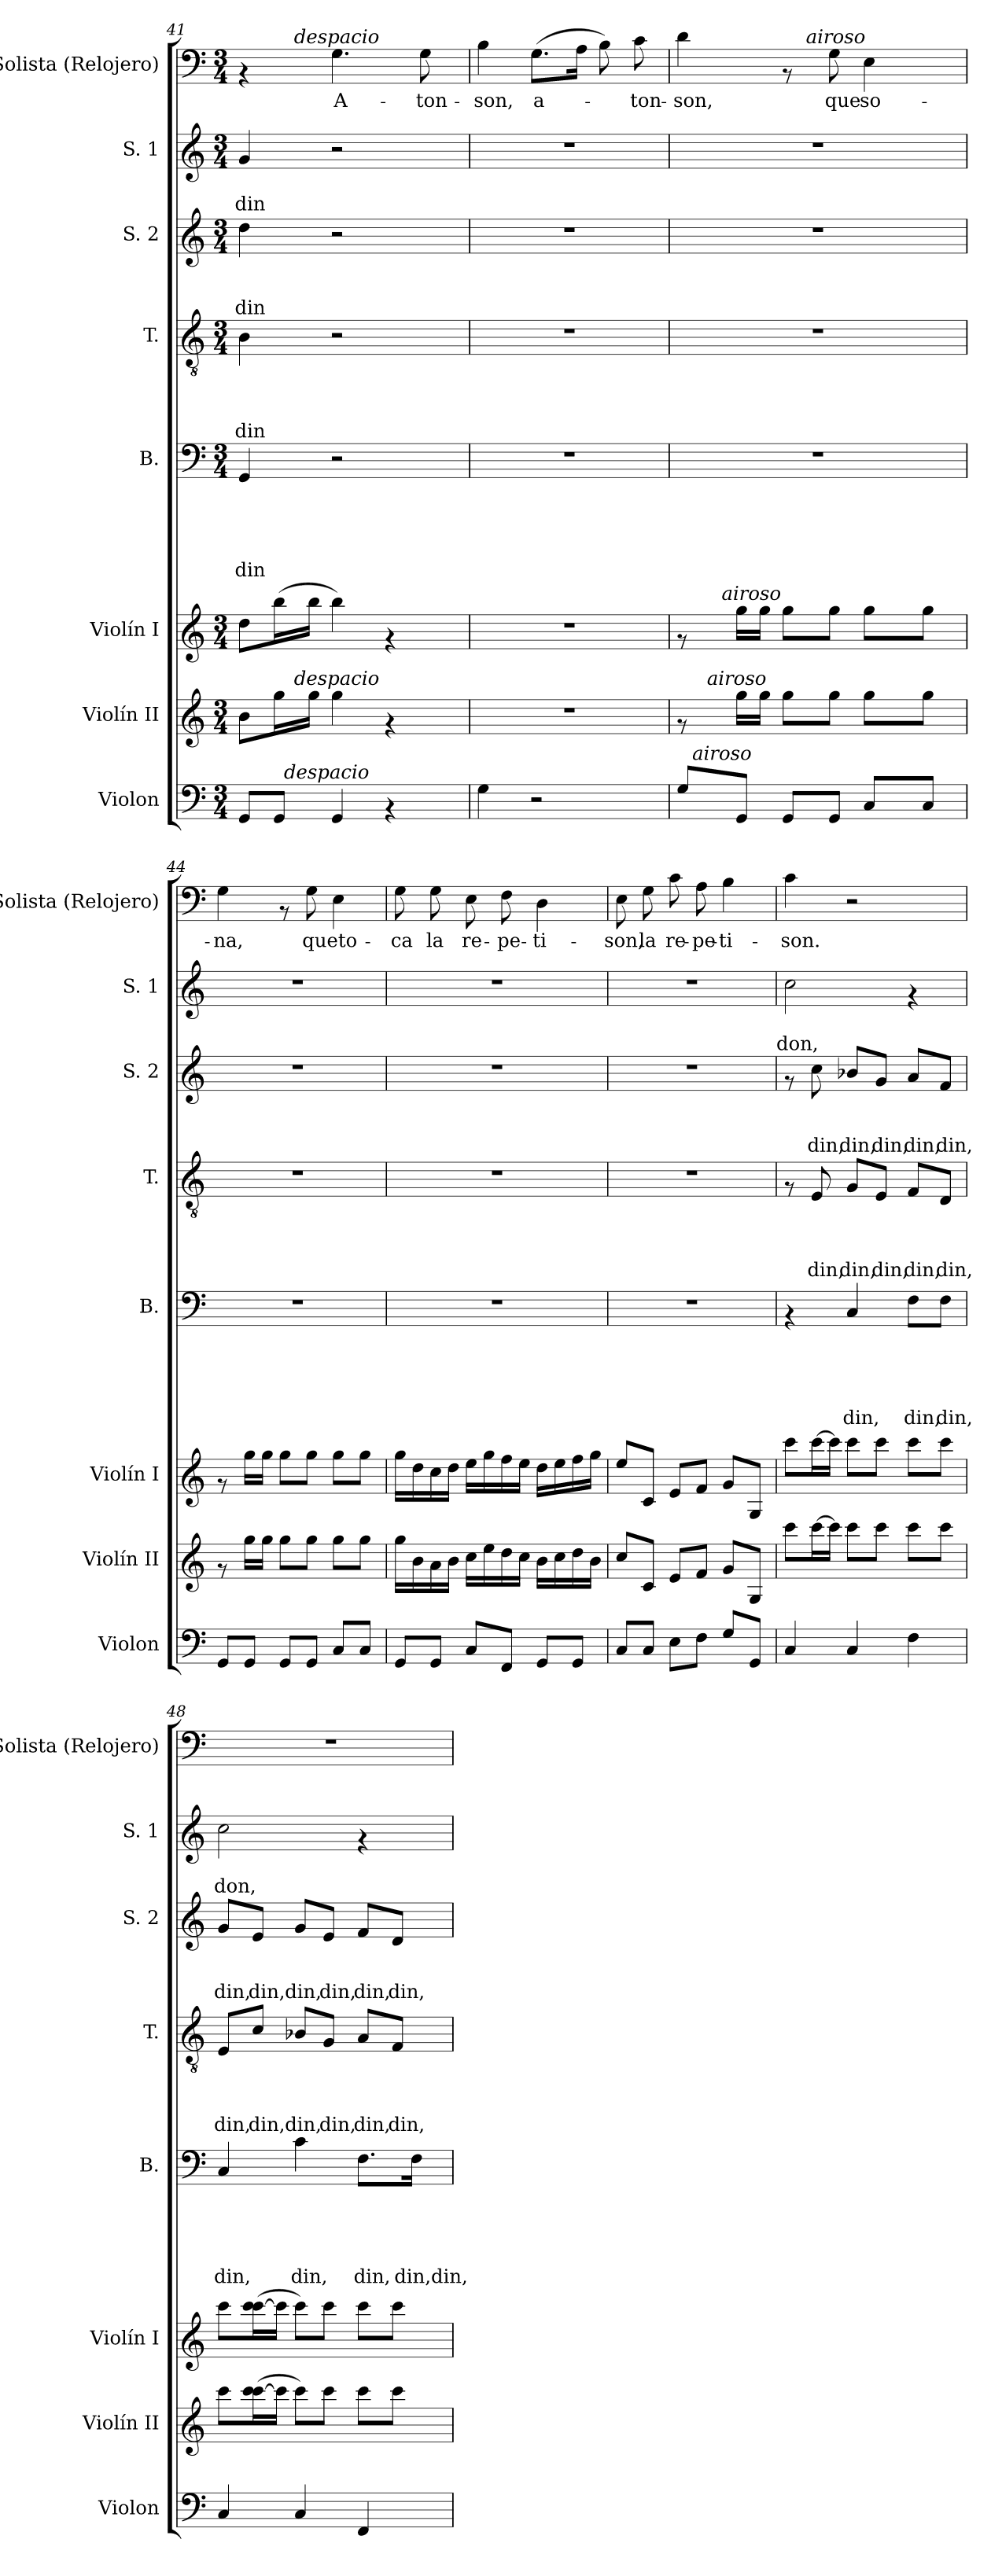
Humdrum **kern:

**kern	**kern	**kern	**kern	**text	**text	**text	**text	**text	**kern	**text	**text	**text	**text	**kern	**text	**text	**text	**kern	**text	**text	**kern	**text
*part8	*part7	*part6	*part5	*part5	*part5	*part5	*part5	*part5	*part4	*part4	*part4	*part4	*part4	*part3	*part3	*part3	*part3	*part2	*part2	*part2	*part1	*part1
*staff8	*staff7	*staff6	*staff5	*staff5	*staff5	*staff5	*staff5	*staff5	*staff4	*staff4	*staff4	*staff4	*staff4	*staff3	*staff3	*staff3	*staff3	*staff2	*staff2	*staff2	*staff1	*staff1
*I"Violon	*I"Violín II	*I"Violín I	*I"B.	*	*	*	*	*	*I"T.	*	*	*	*	*I"S. 2	*	*	*	*I"S. 1	*	*	*I"Solista (Relojero)	*
*I'Violon	*I'Violín II	*I'Violín I	*I'B.	*	*	*	*	*	*I'T.	*	*	*	*	*I'S. 2	*	*	*	*I'S. 1	*	*	*I'Solista (Relojero)	*
*clefF4	*clefG2	*clefG2	*clefF4	*	*	*	*	*	*clefGv2	*	*	*	*	*clefG2	*	*	*	*clefG2	*	*	*clefF4	*
*k[]	*k[]	*k[]	*k[]	*	*	*	*	*	*k[]	*	*	*	*	*k[]	*	*	*	*k[]	*	*	*k[]	*
*C:	*C:	*C:	*C:	*	*	*	*	*	*C:	*	*	*	*	*C:	*	*	*	*C:	*	*	*C:	*
*M3/4	*M3/4	*M3/4	*M3/4	*	*	*	*	*	*M3/4	*	*	*	*	*M3/4	*	*	*	*M3/4	*	*	*M3/4	*
=41	=41	=41	=41	=41	=41	=41	=41	=41	=41	=41	=41	=41	=41	=41	=41	=41	=41	=41	=41	=41	=41	=41
!	!	!	!	!	!	!	!	!LO:LY:b	!	!	!	!	!LO:LY:b	!	!	!	!LO:LY:b	!	!	!LO:LY:b	!	!
*^	*^	*	*	*	*	*	*	*	*	*	*	*	*	*	*	*	*	*	*	*	*^	*
8GG/L	8ryy	8b\L	8ryy	8dd\L	4GG/	.	.	.	.	din	4B\	.	.	.	din	4dd\	.	.	din	4g/	.	din	4rAA	8ryy	.
8GG/J	64ryy	16gg\L	32ryy	(<16bb\L	.	.	.	.	.	.	.	.	.	.	.	.	.	.	.	.	.	.	.	32ryy	.
!	!LO:TX:a:i:t=despacio	!	!	!	!	!	!	!	!	!	!	!	!	!	!	!	!	!	!	!	!	!	!	!	!
.	2ryy	.	.	.	.	.	.	.	.	.	.	.	.	.	.	.	.	.	.	.	.	.	.	.	.
!	!	!	!	!	!	!	!	!	!	!	!	!	!	!	!	!	!	!	!	!	!	!	!	!LO:TX:a:i:t=despacio	!
!	!	!	!LO:TX:a:i:t=despacio	!	!	!	!	!	!	!	!	!	!	!	!	!	!	!	!	!	!	!	!	!	!
.	.	.	2ryy	.	.	.	.	.	.	.	.	.	.	.	.	.	.	.	.	.	.	.	.	2ryy	.
.	.	16gg\JJ	.	16bb\JJ	.	.	.	.	.	.	.	.	.	.	.	.	.	.	.	.	.	.	.	.	.
!	!	!	!	!	!	!	!	!	!	!	!	!	!	!	!	!	!	!	!	!	!	!	!	!	!LO:LY:b
4GG/	.	4gg\	.	4bb\)	2r	.	.	.	.	.	2r	.	.	.	.	2r	.	.	.	2r	.	.	4.G\	.	A-
4rAA	.	4rf	.	4rf	.	.	.	.	.	.	.	.	.	.	.	.	.	.	.	.	.	.	.	.	.
!	!	!	!	!	!	!	!	!	!	!	!	!	!	!	!	!	!	!	!	!	!	!	!	!	!LO:LY:b
.	.	.	.	.	.	.	.	.	.	.	.	.	.	.	.	.	.	.	.	.	.	.	8G\	.	-ton-
.	16..ryy	.	.	.	.	.	.	.	.	.	.	.	.	.	.	.	.	.	.	.	.	.	.	.	.
.	.	.	16.ryy	.	.	.	.	.	.	.	.	.	.	.	.	.	.	.	.	.	.	.	.	16.ryy	.
=42	=42	=42	=42	=42	=42	=42	=42	=42	=42	=42	=42	=42	=42	=42	=42	=42	=42	=42	=42	=42	=42	=42	=42	=42	=42
!	!	!	!	!	!	!	!	!	!	!	!	!	!	!	!	!	!	!	!	!	!	!	!	!	!LO:LY:b
*v	*v	*	*	*	*	*	*	*	*	*	*	*	*	*	*	*	*	*	*	*	*	*	*v	*v	*
*	*v	*v	*	*	*	*	*	*	*	*	*	*	*	*	*	*	*	*	*	*	*	*	*
4G\	2.r	2.r	2.r	.	.	.	.	.	2.r	.	.	.	.	2.r	.	.	.	2.r	.	.	4B\	-son,
!	!	!	!	!	!	!	!	!	!	!	!	!	!	!	!	!	!	!	!	!	!	!LO:LY:b
2r	.	.	.	.	.	.	.	.	.	.	.	.	.	.	.	.	.	.	.	.	(>8.G\L	a-
.	.	.	.	.	.	.	.	.	.	.	.	.	.	.	.	.	.	.	.	.	16A\Jk	.
.	.	.	.	.	.	.	.	.	.	.	.	.	.	.	.	.	.	.	.	.	8B\)	.
!	!	!	!	!	!	!	!	!	!	!	!	!	!	!	!	!	!	!	!	!	!	!LO:LY:b
.	.	.	.	.	.	.	.	.	.	.	.	.	.	.	.	.	.	.	.	.	8c\	-ton-
=43	=43	=43	=43	=43	=43	=43	=43	=43	=43	=43	=43	=43	=43	=43	=43	=43	=43	=43	=43	=43	=43	=43
!	!	!	!	!	!	!	!	!	!	!	!	!	!	!	!	!	!	!	!	!	!	!LO:LY:b
*^	*^	*^	*	*	*	*	*	*	*	*	*	*	*	*	*	*	*	*	*	*	*^	*
8G/L	32ryy	8rf	16ryy	8rf	16.ryy	2.r	.	.	.	.	.	2.r	.	.	.	.	2.r	.	.	.	2.r	.	.	4d\	4ryy	-son,
!	!LO:TX:a:i:t=airoso	!	!	!	!	!	!	!	!	!	!	!	!	!	!	!	!	!	!	!	!	!	!	!	!	!
.	2ryy	.	.	.	.	.	.	.	.	.	.	.	.	.	.	.	.	.	.	.	.	.	.	.	.	.
!	!	!	!LO:TX:a:i:t=airoso	!	!	!	!	!	!	!	!	!	!	!	!	!	!	!	!	!	!	!	!	!	!	!
.	.	.	2ryy	.	.	.	.	.	.	.	.	.	.	.	.	.	.	.	.	.	.	.	.	.	.	.
!	!	!	!	!	!LO:TX:a:i:t=airoso	!	!	!	!	!	!	!	!	!	!	!	!	!	!	!	!	!	!	!	!	!
.	.	.	.	.	2ryy	.	.	.	.	.	.	.	.	.	.	.	.	.	.	.	.	.	.	.	.	.
8GG/J	.	16gg\LL	.	16gg\LL	.	.	.	.	.	.	.	.	.	.	.	.	.	.	.	.	.	.	.	.	.	.
.	.	16gg\JJ	.	16gg\JJ	.	.	.	.	.	.	.	.	.	.	.	.	.	.	.	.	.	.	.	.	.	.
8GG/L	.	8gg\L	.	8gg\L	.	.	.	.	.	.	.	.	.	.	.	.	.	.	.	.	.	.	.	8rAA	16ryy	.
!	!	!	!	!	!	!	!	!	!	!	!	!	!	!	!	!	!	!	!	!	!	!	!	!	!LO:TX:a:i:t=airoso	!
.	.	.	.	.	.	.	.	.	.	.	.	.	.	.	.	.	.	.	.	.	.	.	.	.	4..ryy	.
!	!	!	!	!	!	!	!	!	!	!	!	!	!	!	!	!	!	!	!	!	!	!	!	!	!	!LO:LY:b
8GG/J	.	8gg\J	.	8gg\J	.	.	.	.	.	.	.	.	.	.	.	.	.	.	.	.	.	.	.	8G\	.	que
!	!	!	!	!	!	!	!	!	!	!	!	!	!	!	!	!	!	!	!	!	!	!	!	!	!	!LO:LY:b
8C/L	.	8gg\L	.	8gg\L	.	.	.	.	.	.	.	.	.	.	.	.	.	.	.	.	.	.	.	4E\	.	so-
.	8..ryy	.	.	.	.	.	.	.	.	.	.	.	.	.	.	.	.	.	.	.	.	.	.	.	.	.
.	.	.	8.ryy	.	.	.	.	.	.	.	.	.	.	.	.	.	.	.	.	.	.	.	.	.	.	.
.	.	.	.	.	8ryy	.	.	.	.	.	.	.	.	.	.	.	.	.	.	.	.	.	.	.	.	.
8C/J	.	8gg\J	.	8gg\J	.	.	.	.	.	.	.	.	.	.	.	.	.	.	.	.	.	.	.	.	.	.
.	.	.	.	.	32ryy	.	.	.	.	.	.	.	.	.	.	.	.	.	.	.	.	.	.	.	.	.
!!LO:PB:g=z
=44	=44	=44	=44	=44	=44	=44	=44	=44	=44	=44	=44	=44	=44	=44	=44	=44	=44	=44	=44	=44	=44	=44	=44	=44	=44	=44
!	!	!	!	!	!	!	!	!	!	!	!	!	!	!	!	!	!	!	!	!	!	!	!	!	!	!LO:LY:b
*v	*v	*	*	*v	*v	*	*	*	*	*	*	*	*	*	*	*	*	*	*	*	*	*	*	*v	*v	*
*	*v	*v	*	*	*	*	*	*	*	*	*	*	*	*	*	*	*	*	*	*	*	*	*
8GG/L	8rf	8rf	2.r	.	.	.	.	.	2.r	.	.	.	.	2.r	.	.	.	2.r	.	.	4G\	-na,
8GG/J	16gg\LL	16gg\LL	.	.	.	.	.	.	.	.	.	.	.	.	.	.	.	.	.	.	.	.
.	16gg\JJ	16gg\JJ	.	.	.	.	.	.	.	.	.	.	.	.	.	.	.	.	.	.	.	.
8GG/L	8gg\L	8gg\L	.	.	.	.	.	.	.	.	.	.	.	.	.	.	.	.	.	.	8rAA	.
!	!	!	!	!	!	!	!	!	!	!	!	!	!	!	!	!	!	!	!	!	!	!LO:LY:b
8GG/J	8gg\J	8gg\J	.	.	.	.	.	.	.	.	.	.	.	.	.	.	.	.	.	.	8G\	queto-
8C/L	8gg\L	8gg\L	.	.	.	.	.	.	.	.	.	.	.	.	.	.	.	.	.	.	4E\	.
8C/J	8gg\J	8gg\J	.	.	.	.	.	.	.	.	.	.	.	.	.	.	.	.	.	.	.	.
=45	=45	=45	=45	=45	=45	=45	=45	=45	=45	=45	=45	=45	=45	=45	=45	=45	=45	=45	=45	=45	=45	=45
!	!	!	!	!	!	!	!	!	!	!	!	!	!	!	!	!	!	!	!	!	!	!LO:LY:b
8GG/L	16gg\LL	16gg\LL	2.r	.	.	.	.	.	2.r	.	.	.	.	2.r	.	.	.	2.r	.	.	8G\	-ca
.	16b\	16dd\	.	.	.	.	.	.	.	.	.	.	.	.	.	.	.	.	.	.	.	.
!	!	!	!	!	!	!	!	!	!	!	!	!	!	!	!	!	!	!	!	!	!	!LO:LY:b
8GG/J	16a\	16cc\	.	.	.	.	.	.	.	.	.	.	.	.	.	.	.	.	.	.	8G\	la
.	16b\JJ	16dd\JJ	.	.	.	.	.	.	.	.	.	.	.	.	.	.	.	.	.	.	.	.
!	!	!	!	!	!	!	!	!	!	!	!	!	!	!	!	!	!	!	!	!	!	!LO:LY:b
8C/L	16cc\LL	16ee\LL	.	.	.	.	.	.	.	.	.	.	.	.	.	.	.	.	.	.	8E\	re-
.	16ee\	16gg\	.	.	.	.	.	.	.	.	.	.	.	.	.	.	.	.	.	.	.	.
!	!	!	!	!	!	!	!	!	!	!	!	!	!	!	!	!	!	!	!	!	!	!LO:LY:b
8FF/J	16dd\	16ff\	.	.	.	.	.	.	.	.	.	.	.	.	.	.	.	.	.	.	8F\	-pe-
.	16cc\JJ	16ee\JJ	.	.	.	.	.	.	.	.	.	.	.	.	.	.	.	.	.	.	.	.
!	!	!	!	!	!	!	!	!	!	!	!	!	!	!	!	!	!	!	!	!	!	!LO:LY:b
8GG/L	16b\LL	16dd\LL	.	.	.	.	.	.	.	.	.	.	.	.	.	.	.	.	.	.	4D\	-ti-
.	16cc\	16ee\	.	.	.	.	.	.	.	.	.	.	.	.	.	.	.	.	.	.	.	.
8GG/J	16dd\	16ff\	.	.	.	.	.	.	.	.	.	.	.	.	.	.	.	.	.	.	.	.
.	16b\JJ	16gg\JJ	.	.	.	.	.	.	.	.	.	.	.	.	.	.	.	.	.	.	.	.
=46	=46	=46	=46	=46	=46	=46	=46	=46	=46	=46	=46	=46	=46	=46	=46	=46	=46	=46	=46	=46	=46	=46
!	!	!	!	!	!	!	!	!	!	!	!	!	!	!	!	!	!	!	!	!	!	!LO:LY:b
8C/L	8cc/L	8ee/L	2.r	.	.	.	.	.	2.r	.	.	.	.	2.r	.	.	.	2.r	.	.	8E\	-son,
!	!	!	!	!	!	!	!	!	!	!	!	!	!	!	!	!	!	!	!	!	!	!LO:LY:b
8C/J	8c/J	8c/J	.	.	.	.	.	.	.	.	.	.	.	.	.	.	.	.	.	.	8G\	la
!	!	!	!	!	!	!	!	!	!	!	!	!	!	!	!	!	!	!	!	!	!	!LO:LY:b
8E\L	8e/L	8e/L	.	.	.	.	.	.	.	.	.	.	.	.	.	.	.	.	.	.	8c\	re-
!	!	!	!	!	!	!	!	!	!	!	!	!	!	!	!	!	!	!	!	!	!	!LO:LY:b
8F\J	8f/J	8f/J	.	.	.	.	.	.	.	.	.	.	.	.	.	.	.	.	.	.	8A\	-pe-
!	!	!	!	!	!	!	!	!	!	!	!	!	!	!	!	!	!	!	!	!	!	!LO:LY:b
8G/L	8g/L	8g/L	.	.	.	.	.	.	.	.	.	.	.	.	.	.	.	.	.	.	4B\	-ti-
8GG/J	8G/J	8G/J	.	.	.	.	.	.	.	.	.	.	.	.	.	.	.	.	.	.	.	.
!	!	!	!	!	!	!	!	!	!	!	!	!	!	!LO:TX:a:t=don,	!	!	!	!	!	!	!	!
=47	=47	=47	=47	=47	=47	=47	=47	=47	=47	=47	=47	=47	=47	=47	=47	=47	=47	=47	=47	=47	=47	=47
!	!	!	!	!	!	!	!	!	!	!	!	!	!	!	!	!	!	!	!	!	!	!LO:LY:b
4C/	8ccc\L	8ccc\L	4rAA	.	.	.	.	.	8rF	.	.	.	.	8rf	.	.	.	2cc\	.	.	4c\	-son.
!	!	!	!	!	!	!	!	!	!	!	!	!	!LO:LY:b	!	!	!	!LO:LY:b	!	!	!	!	!
.	[>16ccc\L	[<16ccc\L	.	.	.	.	.	.	8E/	.	.	.	din,	8cc\	.	.	din,	.	.	.	.	.
.	16ccc\JJ]	16ccc\JJ]	.	.	.	.	.	.	.	.	.	.	.	.	.	.	.	.	.	.	.	.
!	!	!	!	!	!	!	!	!LO:LY:b	!	!	!	!	!LO:LY:b	!	!	!	!LO:LY:b	!	!	!	!	!
4C/	8ccc\L	8ccc\L	4C/	.	.	.	.	din,	8G/L	.	.	.	din,	8b-X/L	.	.	din,	.	.	.	2r	.
!	!	!	!	!	!	!	!	!	!	!	!	!	!LO:LY:b	!	!	!	!LO:LY:b	!	!	!	!	!
.	8ccc\J	8ccc\J	.	.	.	.	.	.	8E/J	.	.	.	din,	8g/J	.	.	din,	.	.	.	.	.
!	!	!	!	!	!	!	!	!LO:LY:b	!	!	!	!	!LO:LY:b	!	!	!	!LO:LY:b	!	!	!	!	!
4F\	8ccc\L	8ccc\L	8F\L	.	.	.	.	din,	8F/L	.	.	.	din,	8a/L	.	.	din,	4rf	.	.	.	.
!	!	!	!	!	!	!	!	!LO:LY:b	!	!	!	!	!LO:LY:b	!	!	!	!LO:LY:b	!	!	!	!	!
.	8ccc\J	8ccc\J	8F\J	.	.	.	.	din,	8D/J	.	.	.	din,	8f/J	.	.	din,	.	.	.	.	.
!!LO:LB:g=z
=48	=48	=48	=48	=48	=48	=48	=48	=48	=48	=48	=48	=48	=48	=48	=48	=48	=48	=48	=48	=48	=48	=48
!	!	!	!	!	!	!	!	!LO:LY:b	!	!	!	!	!LO:LY:b	!	!	!	!LO:LY:b	!	!	!LO:LY:b	!	!
4C/	8ccc\L	8ccc\L	4C/	.	.	.	.	din,	8E/L	.	.	.	din,	8g/L	.	.	din,	2cc\	.	don,	2.r	.
!	!	!	!	!	!	!	!	!	!	!	!	!	!LO:LY:b	!	!	!	!LO:LY:b	!	!	!	!	!
.	(>16ccc\ [<16ccc\L	(>16ccc\ [<16ccc\L	.	.	.	.	.	.	8c/J	.	.	.	din,	8e/J	.	.	din,	.	.	.	.	.
.	16ccc\JJ]	16ccc\JJ]	.	.	.	.	.	.	.	.	.	.	.	.	.	.	.	.	.	.	.	.
!	!	!	!	!	!	!	!	!LO:LY:b	!	!	!	!	!LO:LY:b	!	!	!	!LO:LY:b	!	!	!	!	!
4C/	8ccc\L)	8ccc\L)	4c\	.	.	.	.	din,	8B-X/L	.	.	.	din,	8g/L	.	.	din,	.	.	.	.	.
!	!	!	!	!	!	!	!	!	!	!	!	!	!LO:LY:b	!	!	!	!LO:LY:b	!	!	!	!	!
.	8ccc\J	8ccc\J	.	.	.	.	.	.	8G/J	.	.	.	din,	8e/J	.	.	din,	.	.	.	.	.
!	!	!	!	!	!	!	!	!LO:LY:b	!	!	!	!	!LO:LY:b	!	!	!	!LO:LY:b	!	!	!	!	!
4FF/	8ccc\L	8ccc\L	8.F\L	.	.	.	.	din,	8A/L	.	.	.	din,	8f/L	.	.	din,	4rf	.	.	.	.
!	!	!	!	!	!	!	!	!	!	!	!	!	!LO:LY:b	!	!	!	!LO:LY:b	!	!	!	!	!
.	8ccc\J	8ccc\J	.	.	.	.	.	.	8F/J	.	.	.	din,	8d/J	.	.	din,	.	.	.	.	.
!	!	!	!	!	!	!	!	!LO:LY:b	!	!	!	!	!	!	!	!	!	!	!	!	!	!
.	.	.	16F\Jk	.	.	.	.	din,din,	.	.	.	.	.	.	.	.	.	.	.	.	.	.
=	=	=	=	=	=	=	=	=	=	=	=	=	=	=	=	=	=	=	=	=	=	=
*-	*-	*-	*-	*-	*-	*-	*-	*-	*-	*-	*-	*-	*-	*-	*-	*-	*-	*-	*-	*-	*-	*-
